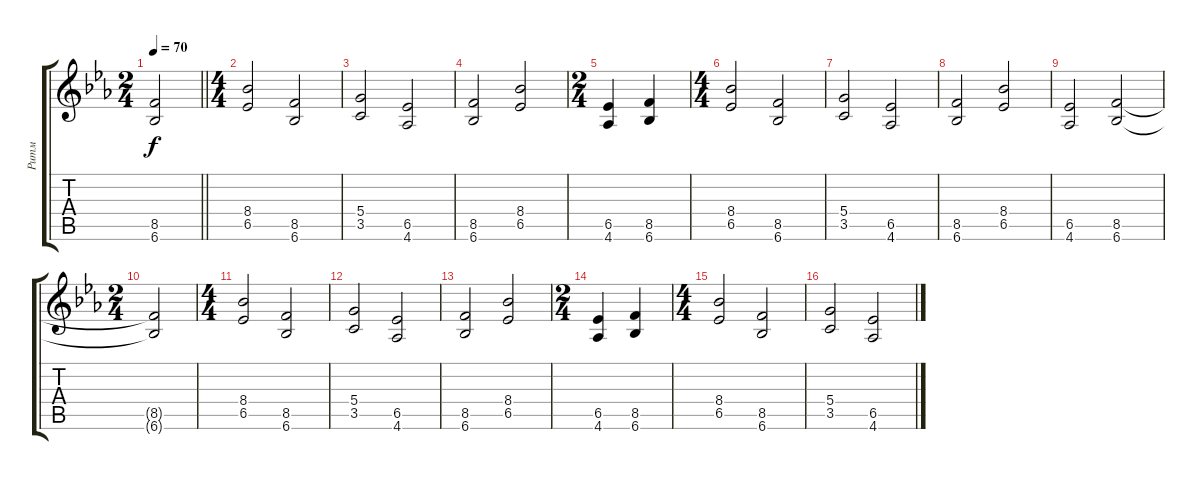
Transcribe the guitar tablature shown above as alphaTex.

\track ("Ритм" "Ритм") {instrument distortionguitar}
\staff {score tabs}
\tuning (E4 B3 G3 D3 A2 E2) {hide}
\ts (2 4)
\tempo 70
\clef g2
\barLineRight lightlight
\ks eb
(8.5{t} 6.6{t}).2{dy f} |
\ts (4 4)
(8.4 6.5).2 (8.5 6.6).2 |
(5.4 3.5).2 (6.5 4.6).2 |
(8.5 6.6).2 (8.4 6.5).2 |
\ts (2 4)
(6.5 4.6).4 (8.5 6.6).4 |
\ts (4 4)
(8.4 6.5).2 (8.5 6.6).2 |
(5.4 3.5).2 (6.5 4.6).2 |
(8.5 6.6).2 (8.4 6.5).2 |
(6.5 4.6).2 (8.5 6.6).2 |
\ts (2 4)
(8.5{t} 6.6{t}).2 |
\ts (4 4)
(8.4 6.5).2 (8.5 6.6).2 |
(5.4 3.5).2 (6.5 4.6).2 |
(8.5 6.6).2 (8.4 6.5).2 |
\ts (2 4)
(6.5 4.6).4 (8.5 6.6).4 |
\ts (4 4)
(8.4 6.5).2 (8.5 6.6).2 |
(5.4 3.5).2 (6.5 4.6).2
